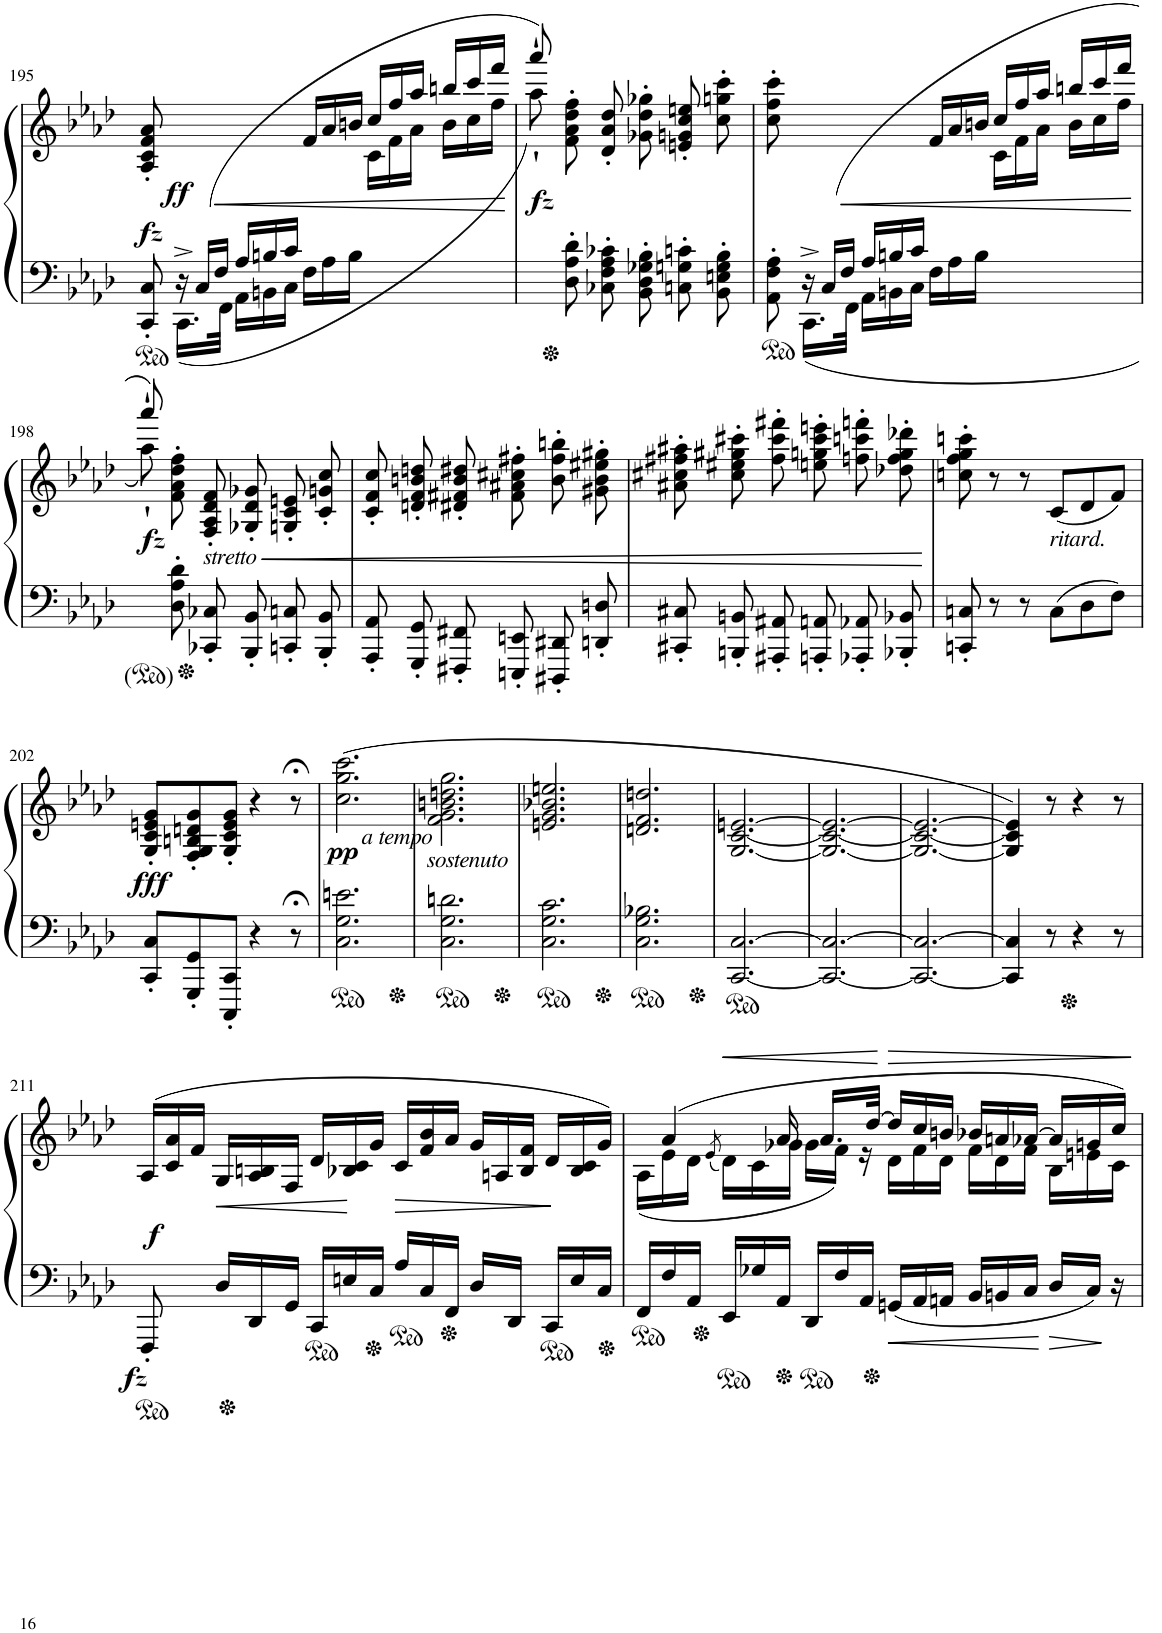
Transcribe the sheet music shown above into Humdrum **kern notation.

**kern	**kern	**dynam
*part1	*part1	*part1
*staff2	*staff1	*staff1/2
*I"Pianinas	*	*
!!LO:PB:g=z
*clefF4	*clefG2	*
*k[b-e-a-d-]	*k[b-e-a-d-]	*
*M6/8	*M6/8	*
=195	=195	=195
*^	*	*
*ped	*	*	*
*	*	*^	*
!	!	!	!	!LO:DY:a=2
6ryy	8CC/' 8C/'	8A-/' 8c/' 8f/' 8a-/'	2ryy	fz
!	!	!	!	!LO:DY:b
.	(<16.CC^\LL	24r	.	ff
(>24C/LL	.	24%5ryy	.	.
!	!	!	!	!LO:HP:b=2
24F/JJ	.	.	.	<
.	32FF\JJk	.	.	.
*Xbrackettup	*	*	*	*
24A-/LL	24AA-\LL	.	.	.
24Bn/	24BBn\	.	.	.
24c/JJ	24C\JJ	.	.	.
*	*	*Xbrackettup	*	*
4ryy	24F\LL	24f/LL	.	.
.	24A-\	24a-/	.	.
.	24B\JJ	24bn/JJ	.	.
.	4ryy	24cc/LL	24c\LL	.
.	.	24ff/	24f\	.
.	.	24aa-/JJ	24a-\JJ	.
8ryy	.	24bbn/LL	24b\LL	.
.	.	24ccc/	24cc\	.
.	.	24fff/JJ	24ff\JJ	.
*v	*v	*	*	*
=196	=196	=196	=196
!	!	!	!LO:DY:b
8ryy	8aaa-`/)	8aa-`\)	fz
*	*Xped	*	*
8D-\' 8A-\' 8d-\'	8f\' 8a-\' 8dd-\' 8ff\'	2ryy	.
8C-X\' 8F\' 8A-\' 8c-X\'	8d-/' 8a-/' 8dd-/'	.	.
8BB-\' 8D-\' 8G-X\' 8B-\'	8g-X\' 8dd-\' 8gg-X\'	.	.
8Cn\' 8Gn\' 8cn\'	8en/' 8gn/' 8cc/' 8een/'	.	.
8BB-\' 8En\' 8G\' 8B-\'	8cc\' 8ggn\' 8ccc\'	8ryy	.
=197	=197	=197	=197
*^	*	*	*
*ped	*	*	*	*
6ryy	8AA-\' 8F\' 8A-\'	8cc\' 8ff\' 8ccc\'	2ryy	.
*	*	*brackettup	*	*
.	(<16.CC^\LL	24r	.	.
(>24C/LL	.	24%5ryy	.	.
!	!	!	!	!LO:HP:b=2
24F/JJ	.	.	.	<
.	32FF\JJk	.	.	.
24A-/LL	24AA-\LL	.	.	.
24Bn/	24BBn\	.	.	.
24c/JJ	24C\JJ	.	.	.
*	*	*Xbrackettup	*	*
4ryy	24F\LL	24f/LL	.	.
.	24A-\	24a-/	.	.
.	24B\JJ	24bn/JJ	.	.
.	4ryy	24cc/LL	24c\LL	.
.	.	24ff/	24f\	.
.	.	24aa-/JJ	24a-\JJ	.
8ryy	.	24bbn/LL	24b\LL	.
.	.	24ccc/	24cc\	.
.	.	24fff/JJ	24ff\JJ	.
*v	*v	*	*	*
*	*v	*v	*
.	.	[
!!LO:LB:g=z
=198	=198	=198
*	*^	*
!	!	!	!LO:DY:b
8ryy	8aaa-`/)	8aa-`\)	fz
*	*Xped	*	*
8D-\' 8A-\' 8d-\'	8f\' 8a-\' 8dd-\' 8ff\'	2ryy	.
!	!LO:TX:b:i:t=stretto	!	!
!	!	!	!LO:HP:b
8CC-X/' 8C-X/'	8F/' 8A-/' 8d-/' 8f/'	.	<
8BBB-/' 8BB-/'	8G-X/' 8d-/' 8g-X/'	.	.
8CCn/' 8Cn/'	8Gn/' 8c/' 8en/'	.	.
8BBB-/' 8BB-/'	8c/' 8gn/' 8cc/'	8ryy	.
*	*v	*v	*
=199	=199	=199
8AAA-/' 8AA-/'	8c/' 8f/' 8cc/'	.
8GGG/' 8GG/'	8dn/' 8f/' 8bn/' 8ddn/'	.
8FFF#X/' 8FF#X/'	8d#X/' 8f#X/' 8b/' 8dd#X/'	.
8EEEn/' 8EEn/'	8f#\' 8a#X\' 8cc#X\' 8ff#X\'	.
8DDD#X/' 8DD#X/'	8b\' 8ff#\' 8bbn\'	.
8DDn/' 8Dn/'	8g#X\' 8b\' 8ee#X\' 8gg#X\'	.
=200	=200	=200
8CC#X/' 8C#X/'	8a#X\' 8cc#X\' 8ff#X\' 8aa#X\'	.
8BBBn/' 8BBn/'	8cc#\' 8ee#X\' 8gg#X\' 8ccc#X\'	.
8AAA#X/' 8AA#X/'	8ff#\' 8ccc#\' 8fff#X\'	.
8AAAn/' 8AAn/'	8een\' 8ggn\' 8ccc#\' 8eeen\'	.
8AAA-X/' 8AA-X/'	8ffn\' 8cccn\' 8fffn\'	.
8BBB-X/' 8BB-X/'	8dd-X\' 8ff\' 8gg\' 8ddd-X\'	.
.	.	[
=201	=201	=201
8CCn/' 8Cn/'	8ccn\' 8ff\' 8gg\' 8cccn\'	.
8r	8r	.
8r	8r	.
!	!LO:TX:b:i:t=ritard.	!
8C\L	(8c/L	.
8D-\	8d-/	.
8F\J	8f/J)	.
!!LO:LB:g=z
=202	=202	=202
!	!	!LO:DY:a=2
8CC/' 8C/'L	8G/' 8c/' 8en/' 8g/'L	fff
8GGG/' 8GG/'	8F/' 8G/' 8Bn/' 8dn/' 8g/'	.
8CCC/' 8CC/'J	8G/' 8c/' 8e/' 8g/'J	.
4r	4r;<	.
8r;<	8r;<	.
=203	=203	=203
!	!LO:TX:b:i:t=a tempo	!
!	!	!LO:DY:b
2.C\ 2.G\ 2.en\	(2.cc\ 2.gg\ 2.ccc\	pp
=204	=204	=204
!	!LO:TX:b:i:t=sostenuto	!
2.C\ 2.G\ 2.dn\	2.f\ 2.g\ 2.bn\ 2.ddn\ 2.gg\	.
=205	=205	=205
2.C\ 2.G\ 2.c\	2.en/ 2.g/ 2.b-X/ 2.een/	.
=206	=206	=206
2.C\ 2.G\ 2.B-X\	2.dn/ 2.f/ 2.ddn/	.
=207	=207	=207
[2.CC/ [2.C/	[2.G/ [2.c/ [2.en/	.
=208	=208	=208
2.CC/_ 2.C/_	2.G/_ 2.c/_ 2.e/_	.
=209	=209	=209
2.CC/_ 2.C/_	2.G/_ 2.c/_ 2.e/_	.
=210	=210	=210
4CC/] 4C/]	4G/] 4c/] 4e/])	.
8r	8r	.
4r	4r	.
8r	8r	.
!!LO:LB:g=z
=211	=211	=211
!	!	!LO:DY:a=2
!	!	!LO:DY:n=1:b=2
8FFF'/	(>24A-^/LL	f fz
.	24c/ 24a-/	.
.	24f/JJ	.
!	!	!LO:HP:b
24D-/LL	24G/LL	<
24DD-/	24A-/ 24Bn/	.
24GG/JJ	24F/JJ	.
24CC/LL	24d-/LL	.
24En/	24B-X/ 24c/	.
24C/JJ	24g/JJ	.
!	!	!LO:HP:b
24A-/LL	24c/LL	>
24C/	24f/ 24b-/	[
24FF/JJ	24a-/JJ	.
16D-/LL	24g/LL	.
.	24An/	.
16DD-/JJ	.	.
.	24B-/ 24f/JJ	.
24CC/LL	24d-/LL	.
24E/	24B-/ 24c/	]
24C/JJ	24g/JJ)	.
=212	=212	=212
*	*^	*
*	*brackettup	*Xbrackettup	*
24FF/LL	24ryy	(24A-\LL	.
24F/	(6a-/	24e-\	.
24AA-/JJ	.	24d-\JJ	.
.	.	(8qe-/	.
24EE-/LL	.	24d-\LL)	.
24G-X/	.	24c\	.
24AA-/JJ	24a-/	24g-X\JJ	.
*	*	*brackettup	*
24DD-/LL	16.a-/LL	24g-\LL	.
24F/	.	24f\JJ)	.
24AA-/JJ	.	24r	.
.	[32dd-/JJk	.	.
!	!	!	!LO:HP:n=1:b
*	*	*Xbrackettup	*
24GGn/LL	24dd-/LL]	24d-\LL	[ >
24AA-/	24cc/	24f\	.
24AAn/JJ	24bn/JJ	24d-\JJ	.
24BB-/LL	24b-X/LL	24f\LL	.
24BBn/	24an/	24d-\	.
24C/JJ	[24a-X/JJ	24f\JJ	.
*brackettup	*	*	*
24D-/LL	24a-/LL]	24B-\LL	.
24C/JJ	24gn/	24en\	.
24r	24cc/JJ)	24c\JJ	.
*	*v	*v	*
.	.	]
=	=	=
*-	*-	*-
